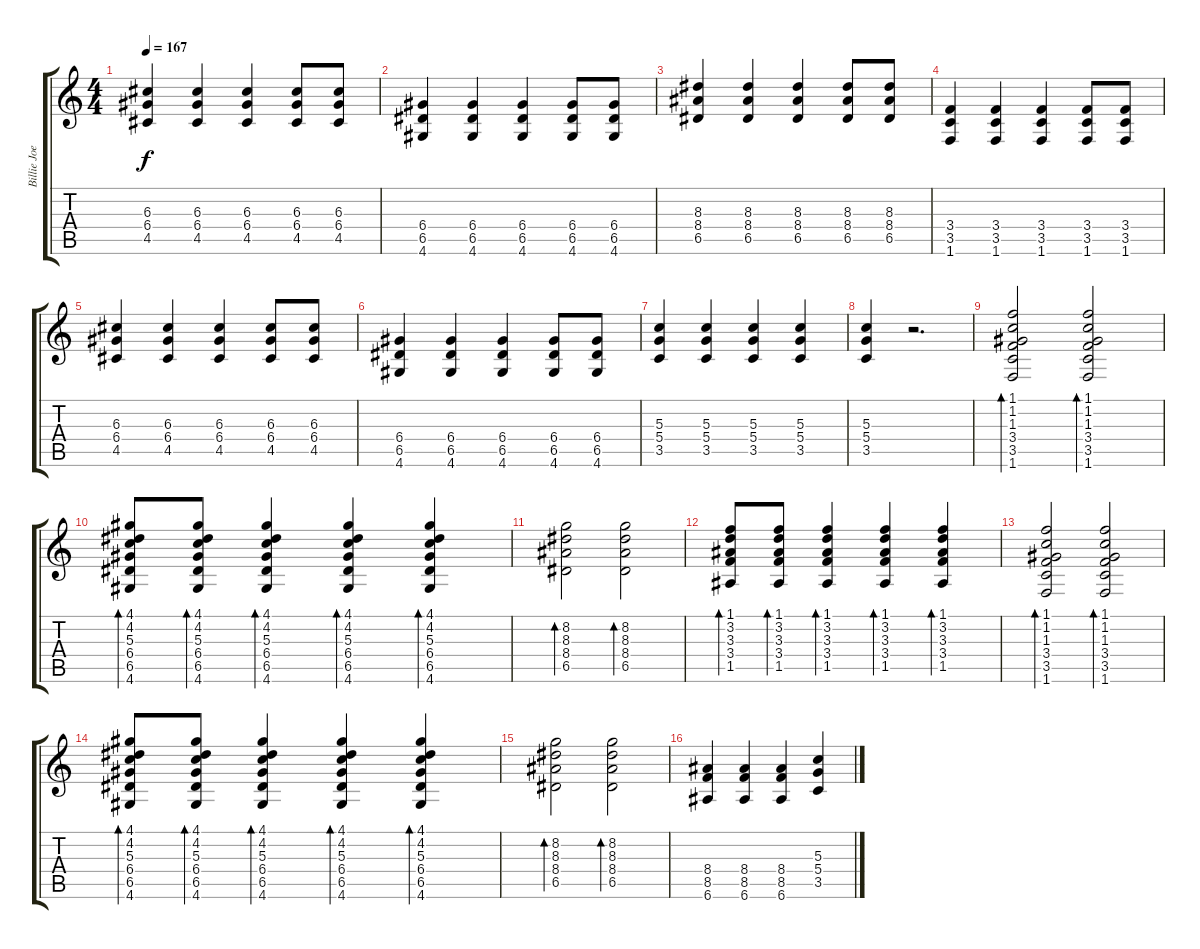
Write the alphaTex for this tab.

\track ("Billie Joe Armstrong (acoustic)" "Billie Joe") {instrument acousticguitarsteel}
\staff {score tabs}
\tuning (E4 B3 G3 D3 A2 E2) {hide}
\ts (4 4)
\tempo 167
\clef g2
\ks c
(6.3 6.4 4.5).4{dy f} (6.3 6.4 4.5).4 (6.3 6.4 4.5).4 (6.3 6.4 4.5).8 (6.3 6.4 4.5).8 |
(6.4 6.5 4.6).4 (6.4 6.5 4.6).4 (6.4 6.5 4.6).4 (6.4 6.5 4.6).8 (6.4 6.5 4.6).8 |
(8.3 8.4 6.5).4 (8.3 8.4 6.5).4 (8.3 8.4 6.5).4 (8.3 8.4 6.5).8 (8.3 8.4 6.5).8 |
(3.4 3.5 1.6).4 (3.4 3.5 1.6).4 (3.4 3.5 1.6).4 (3.4 3.5 1.6).8 (3.4 3.5 1.6).8 |
(6.3 6.4 4.5).4 (6.3 6.4 4.5).4 (6.3 6.4 4.5).4 (6.3 6.4 4.5).8 (6.3 6.4 4.5).8 |
(6.4 6.5 4.6).4 (6.4 6.5 4.6).4 (6.4 6.5 4.6).4 (6.4 6.5 4.6).8 (6.4 6.5 4.6).8 |
(5.3 5.4 3.5).4 (5.3 5.4 3.5).4 (5.3 5.4 3.5).4 (5.3 5.4 3.5).4 |
(5.3 5.4 3.5).4 r.2{d} |
(1.1 1.2 1.3 3.4 3.5 1.6).2{bd 120 volume 6 instrument acousticguitarsteel} (1.1 1.2 1.3 3.4 3.5 1.6).2{bd 60} |
(4.1 4.2 5.3 6.4 6.5 4.6).8{bd 120} (4.1 4.2 5.3 6.4 6.5 4.6).8{bd 120} (4.1 4.2 5.3 6.4 6.5 4.6).4{bd 120} (4.1 4.2 5.3 6.4 6.5 4.6).4{bd 120} (4.1 4.2 5.3 6.4 6.5 4.6).4{bd 120} |
(8.2 8.3 8.4 6.5).2{bd 120} (8.2 8.3 8.4 6.5).2{bd 120} |
(1.1 3.2 3.3 3.4 1.5).8{bd 120} (1.1 3.2 3.3 3.4 1.5).8{bd 120} (1.1 3.2 3.3 3.4 1.5).4{bd 120} (1.1 3.2 3.3 3.4 1.5).4{bd 120} (1.1 3.2 3.3 3.4 1.5).4{bd 120} |
(1.1 1.2 1.3 3.4 3.5 1.6).2{bd 120} (1.1 1.2 1.3 3.4 3.5 1.6).2{bd 60} |
(4.1 4.2 5.3 6.4 6.5 4.6).8{bd 120} (4.1 4.2 5.3 6.4 6.5 4.6).8{bd 120} (4.1 4.2 5.3 6.4 6.5 4.6).4{bd 120} (4.1 4.2 5.3 6.4 6.5 4.6).4{bd 120} (4.1 4.2 5.3 6.4 6.5 4.6).4{bd 120} |
(8.2 8.3 8.4 6.5).2{bd 120} (8.2 8.3 8.4 6.5).2{bd 120} |
(8.4 8.5 6.6).4{volume 13 instrument overdrivenguitar} (8.4 8.5 6.6).4 (8.4 8.5 6.6).4 (5.3 5.4 3.5).4
